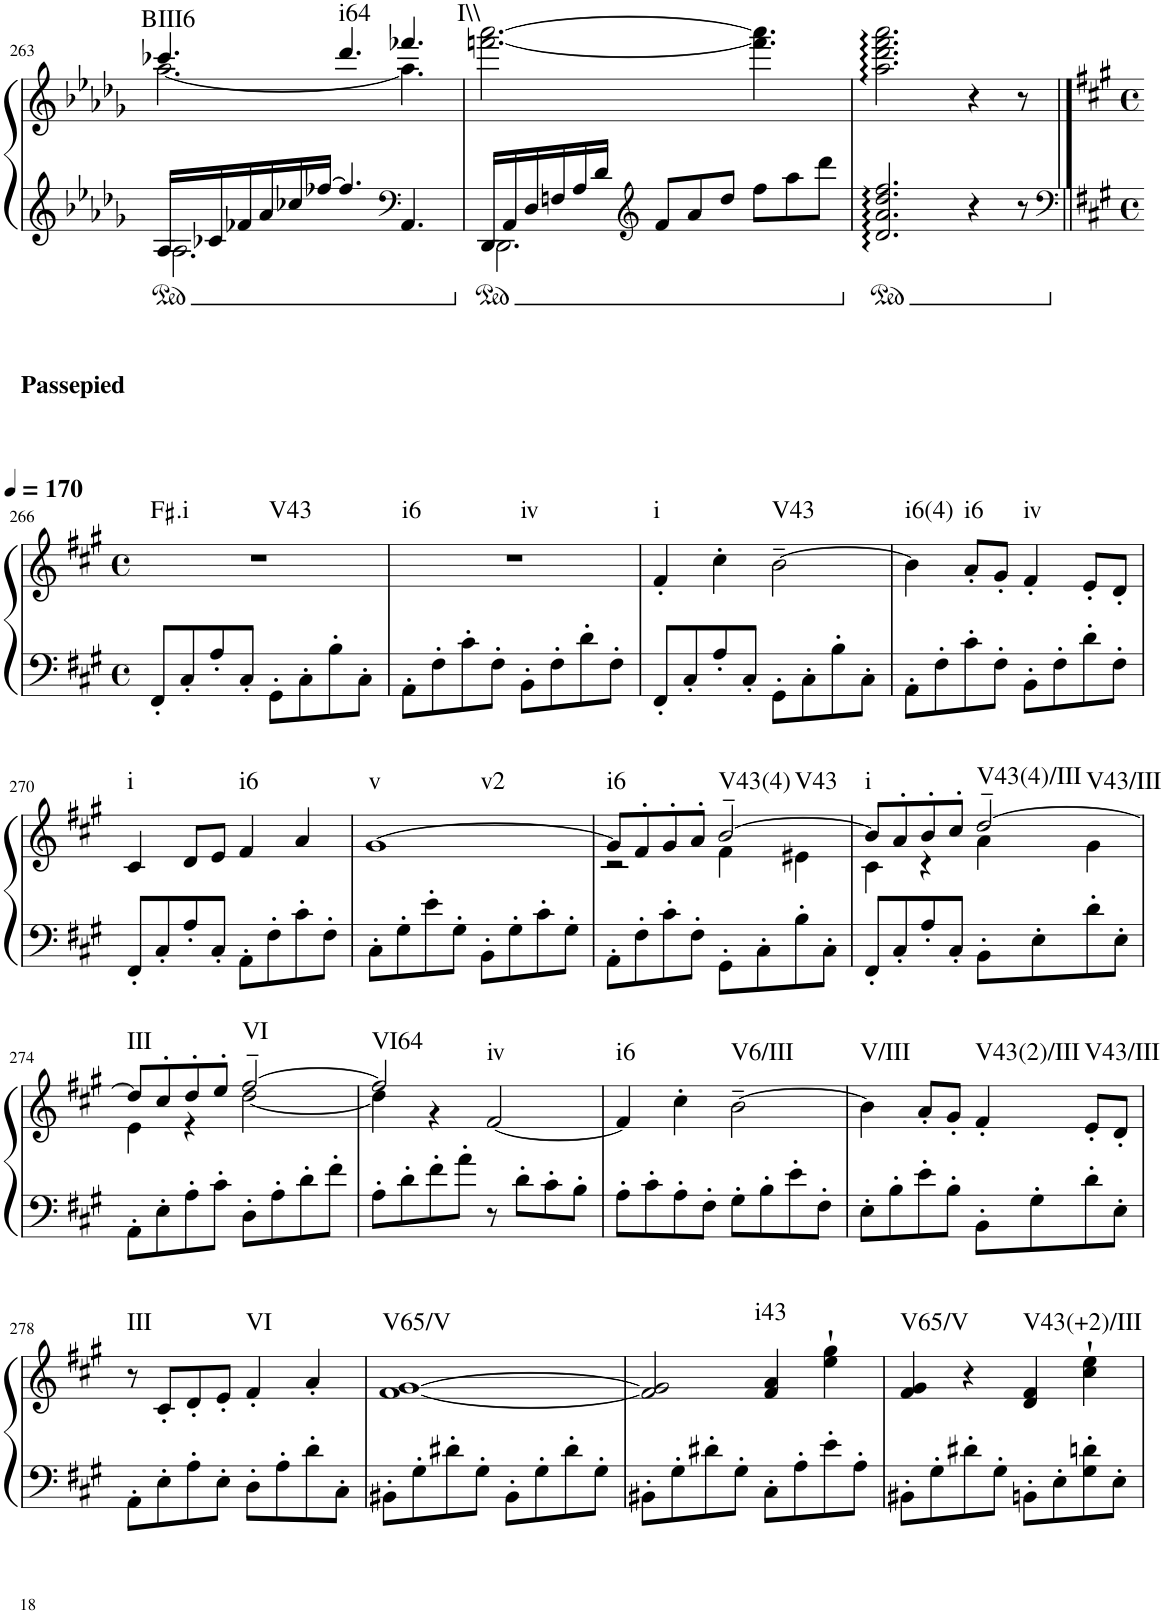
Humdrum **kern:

**kern	**kern	**harte
*part1	*part1	*part1
*staff2	*staff1	*
*I"Piano	*	*
*I'Pno.	*	*
!!LO:PB:g=z
*clefG2	*clefG2	*
*k[b-e-a-d-g-]	*k[b-e-a-d-g-]	*
*M9/8	*M9/8	*
=263	=263	=263
*^	*^	*
!	!	!	!	!LO:H:kt=6
16A-/LL	2.A-\	4.ccc-X/	[2.aa-\	B:maj6
16c-X/	.	.	.	.
16f-X/	.	.	.	.
16a-/	.	.	.	.
16cc-X/	.	.	.	.
[16ff-X/JJ	.	.	.	.
!	!	!	!	!LO:H:kt=i64
4.ff-/]	.	4.ddd-/	.	N
*clefF4	*	*	*	*
4.AA-/	4ryy	4.fff-X/	4.aa-\]	.
.	8ryy	.	.	.
*	*	*v	*v	*
=264	=264	=264	=264
!	!	!	!LO:H:kt=I\\
16DD-/LL	2.DD-\	[2.fffn\ [2.aaa-\	N
16AA-/	.	.	.
16D-/	.	.	.
16Fn/	.	.	.
16A-/	.	.	.
16d-/JJ	.	.	.
*clefG2	*	*	*
8f/L	.	.	.
8a-/	.	.	.
8dd-/J	.	.	.
8ff\L	4ryy	4.fff\] 4.aaa-\]	.
8aa-\	.	.	.
8ddd-\J	8ryy	.	.
*v	*v	*	*
=265	=265	=265
2.d-/ 2.a-/ 2.dd-/ 2.ff/	2.aa-\ 2.ddd-\ 2.fff\ 2.aaa-\	.
4r	4r	.
8r	8r	.
!!LO:LB:g=z
==266	==266	==266
*clefF4	*	*
*k[f#c#g#]	*k[f#c#g#]	*
*M4/4	*M4/4	*
*met(c)	*met(c)	*
*	*MM170	*
!	!LO:TX:a:B:t=Passepied	!
!LO:TX:a:B:t=Passepied	!	!LO:H:n=1:kt=.i
!	!	!LO:H:n=2:kt=V43
8FF#'/L	1r	. N
8C#'/	.	.
8A'/	.	.
8C#'/J	.	.
8GG#'\L	.	.
8C#'\	.	.
8B'\	.	.
8C#'\J	.	.
=267	=267	=267
!	!	!LO:H:n=1:kt=i6
!	!	!LO:H:n=2:kt=iv
8AA'\L	1r	N N
8F#'\	.	.
8c#'\	.	.
8F#'\J	.	.
8BB'\L	.	.
8F#'\	.	.
8d'\	.	.
8F#'\J	.	.
=268	=268	=268
!	!	!LO:H:kt=i
8FF#'/L	4f#'/	N
8C#'/	.	.
8A'/	4cc#'\	.
8C#'/J	.	.
!	!	!LO:H:kt=V43
8GG#'\L	[2b~\	N
8C#'\	.	.
8B'\	.	.
8C#'\J	.	.
=269	=269	=269
!	!	!LO:H:kt=i6(4)
8AA'\L	4b\]	N
8F#'\	.	.
!	!	!LO:H:kt=i6
8c#'\	8a'/L	N
8F#'\J	8g#'/J	.
!	!	!LO:H:kt=iv
8BB'\L	4f#'/	N
8F#'\	.	.
8d'\	8e'/L	.
8F#'\J	8d'/J	.
!!LO:LB:g=z
=270	=270	=270
!	!	!LO:H:kt=i
8FF#'/L	4c#/	N
8C#'/	.	.
8A'/	8d/L	.
8C#'/J	8e/J	.
!	!	!LO:H:kt=i6
8AA'\L	4f#/	N
8F#'\	.	.
8c#'\	4a/	.
8F#'\J	.	.
=271	=271	=271
!	!	!LO:H:n=1:kt=v
!	!	!LO:H:n=2:kt=v2
8C#'\L	[1g#	N N
8G#'\	.	.
8e'\	.	.
8G#'\J	.	.
8BB'\L	.	.
8G#'\	.	.
8c#'\	.	.
8G#'\J	.	.
=272	=272	=272
*	*^	*
!	!	!	!LO:H:kt=i6
8AA'\L	8g#/L]	2r	N
8F#'\	8f#'/	.	.
8c#'\	8g#'/	.	.
8F#'\J	8a'/J	.	.
!	!	!	!LO:H:n=1:kt=V43(4)
!	!	!	!LO:H:n=2:kt=V43
8GG#'\L	[2b~/	4f#\	N N
8C#'\	.	.	.
8B'\	.	4e#X\	.
8C#'\J	.	.	.
=273	=273	=273	=273
!	!	!	!LO:H:kt=i
8FF#'/L	8b/L]	4c#\	N
8C#'/	8a'/	.	.
8A'/	8b'/	4r	.
8C#'/J	8cc#'/J	.	.
!	!	!	!LO:H:n=1:kt=V43(4)/III
!	!	!	!LO:H:n=2:kt=V43/III
8BB'\L	[2dd~/	4a\	N N
8E'\	.	.	.
8d'\	.	4g#\	.
8E'\J	.	.	.
!!LO:LB:g=z	!!
=274	=274	=274	=274
!	!	!	!LO:H:kt=III
8AA'\L	8dd/L]	4e\	N
8E'\	8cc#'/	.	.
8A'\	8dd'/	4r	.
8c#'\J	8ee'/J	.	.
!	!	!	!LO:H:kt=VI
8D'\L	[2ff#~/	[2dd\	N
8A'\	.	.	.
8d'\	.	.	.
8f#'\J	.	.	.
=275	=275	=275	=275
!	!	!	!LO:H:kt=VI64
8A'\L	2ff#/]	4dd\]	N
8d'\	.	.	.
8f#'\	.	4r	.
8a'\J	.	.	.
!	!	!	!LO:H:kt=iv
8r	[2f#/	2ryy	N
8d'\L	.	.	.
8c#'\	.	.	.
8B'\J	.	.	.
*	*v	*v	*
=276	=276	=276
!	!	!LO:H:kt=i6
8A'\L	4f#/]	N
8c#'\	.	.
8A'\	4cc#'\	.
8F#'\J	.	.
!	!	!LO:H:kt=V6/III
8G#'\L	[2b~\	N
8B'\	.	.
8e'\	.	.
8F#'\J	.	.
=277	=277	=277
!	!	!LO:H:kt=V/III
8E'\L	4b\]	N
8B'\	.	.
8e'\	8a'/L	.
8B'\J	8g#'/J	.
!	!	!LO:H:kt=V43(2)/III
8BB'\L	4f#'/	N
8G#'\	.	.
!	!	!LO:H:kt=V43/III
8d'\	8e'/L	N
8E'\J	8d'/J	.
!!LO:LB:g=z
=278	=278	=278
!	!	!LO:H:kt=III
8AA'\L	8r	N
8E'\	8c#'/L	.
8A'\	8d'/	.
8E'\J	8e'/J	.
!	!	!LO:H:kt=VI
8D'\L	4f#'/	N
8A'\	.	.
8d'\	4a'/	.
8C#'\J	.	.
=279	=279	=279
!	!	!LO:H:kt=V65/V
8BB#X'\L	[1f# [1g#	N
8G#'\	.	.
8d#X'\	.	.
8G#'\J	.	.
8BB#'\L	.	.
8G#'\	.	.
8d#'\	.	.
8G#'\J	.	.
=280	=280	=280
8BB#X'\L	2f#/] 2g#/]	.
8G#'\	.	.
8d#X'\	.	.
8G#'\J	.	.
!	!	!LO:H:kt=i43
8C#'\L	4f#/ 4a/	N
8A'\	.	.
8e'\	4ee\` 4gg#\`	.
8A'\J	.	.
=281	=281	=281
!	!	!LO:H:kt=V65/V
8BB#X'\L	4f#/ 4g#/	N
8G#'\	.	.
8d#X'\	4r	.
8G#'\J	.	.
!	!	!LO:H:kt=V43(+2)/III
8BBn'\L	4d/ 4f#/	N
8E'\	.	.
8G#\' 8dn\'	4cc#\` 4ee\`	.
8E'\J	.	.
=	=	=
*-	*-	*-
